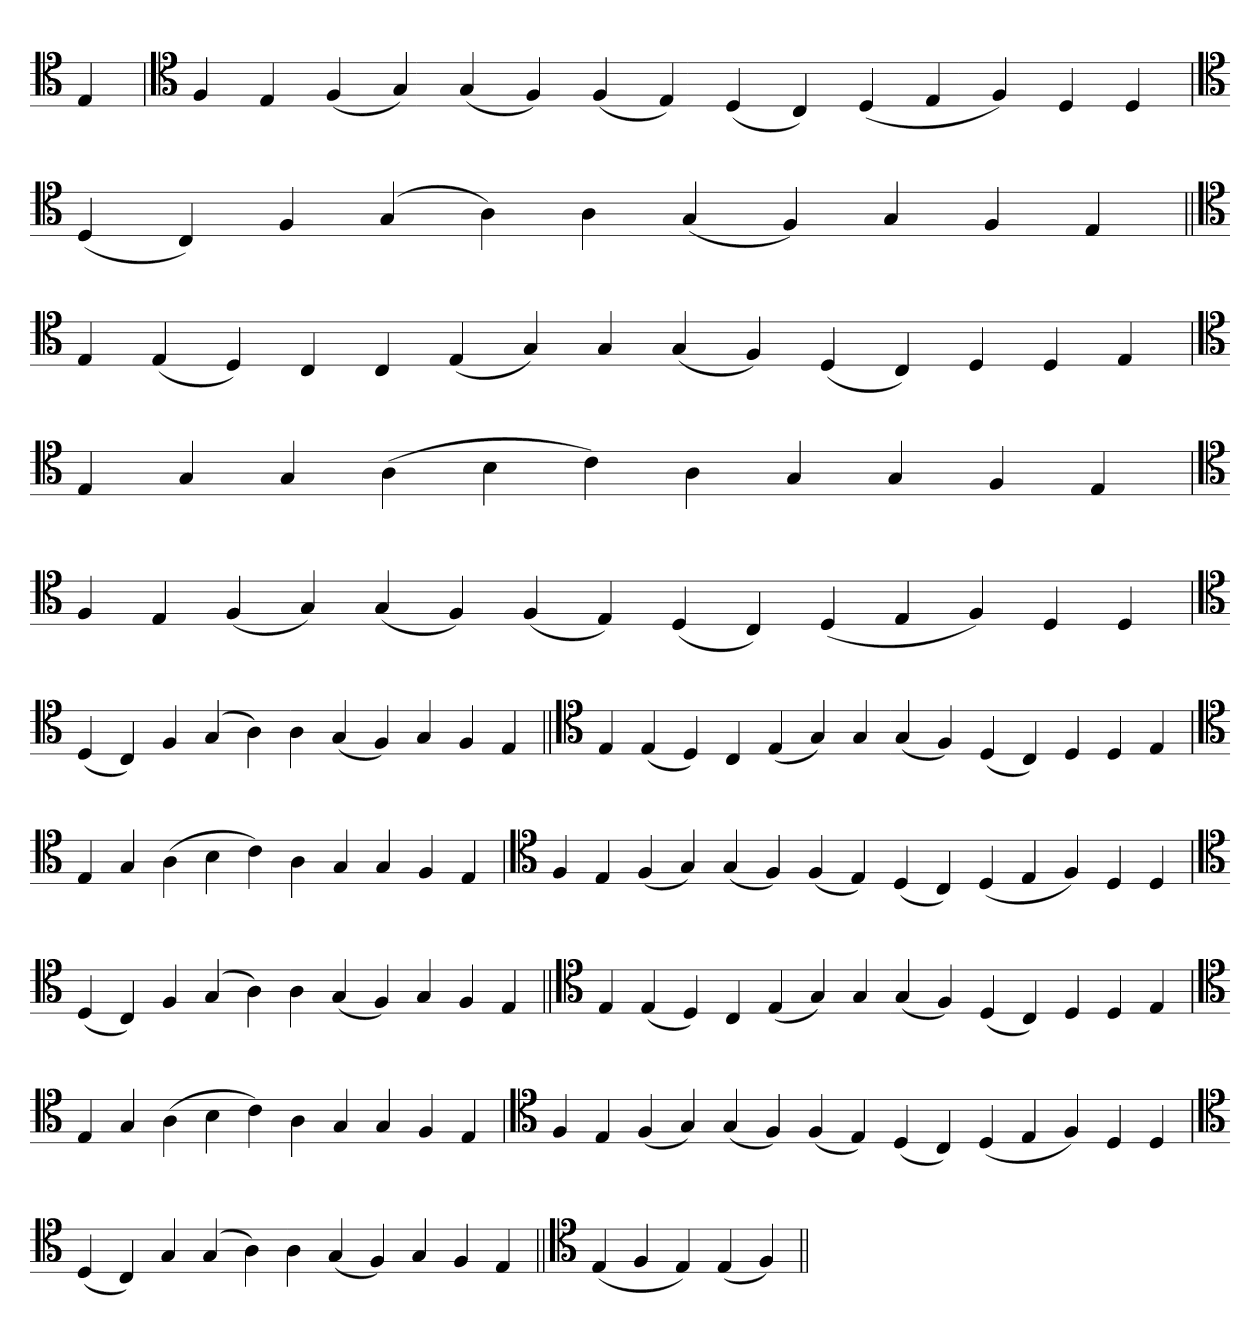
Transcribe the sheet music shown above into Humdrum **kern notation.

**kern
*part1
*staff1
*clefC4
=
4E
='
*clefC4
4F
4E
(4F
4G)
(4G
4F)
(4F
4E)
(4D
4C)
(4D
4E
4F)
4D
4D
=`
*clefC4
(4D
4C)
4F
(4G
4A)
4A
(4G
4F)
4G
4F
4E
=||
*clefC4
4E
(4E
4D)
4C
4C
(4E
4G)
4G
(4G
4F)
(4D
4C)
4D
4D
4E
=`
*clefC4
4E
4G
4G
(4A
4B
4c)
4A
4G
4G
4F
4E
='
*clefC4
4F
4E
(4F
4G)
(4G
4F)
(4F
4E)
(4D
4C)
(4D
4E
4F)
4D
4D
=`
*clefC4
(4D
4C)
4F
(4G
4A)
4A
(4G
4F)
4G
4F
4E
=||
*clefC4
4E
(4E
4D)
4C
(4E
4G)
4G
(4G
4F)
(4D
4C)
4D
4D
4E
=`
*clefC4
4E
4G
(4A
4B
4c)
4A
4G
4G
4F
4E
='
*clefC4
4F
4E
(4F
4G)
(4G
4F)
(4F
4E)
(4D
4C)
(4D
4E
4F)
4D
4D
=`
*clefC4
(4D
4C)
4F
(4G
4A)
4A
(4G
4F)
4G
4F
4E
=||
*clefC4
4E
(4E
4D)
4C
(4E
4G)
4G
(4G
4F)
(4D
4C)
4D
4D
4E
=`
*clefC4
4E
4G
(4A
4B
4c)
4A
4G
4G
4F
4E
='
*clefC4
4F
4E
(4F
4G)
(4G
4F)
(4F
4E)
(4D
4C)
(4D
4E
4F)
4D
4D
=`
*clefC4
(4D
4C)
4G
(4G
4A)
4A
(4G
4F)
4G
4F
4E
=||
*clefC4
(4E
4F
4E)
(4E
4F)
=||
*-
